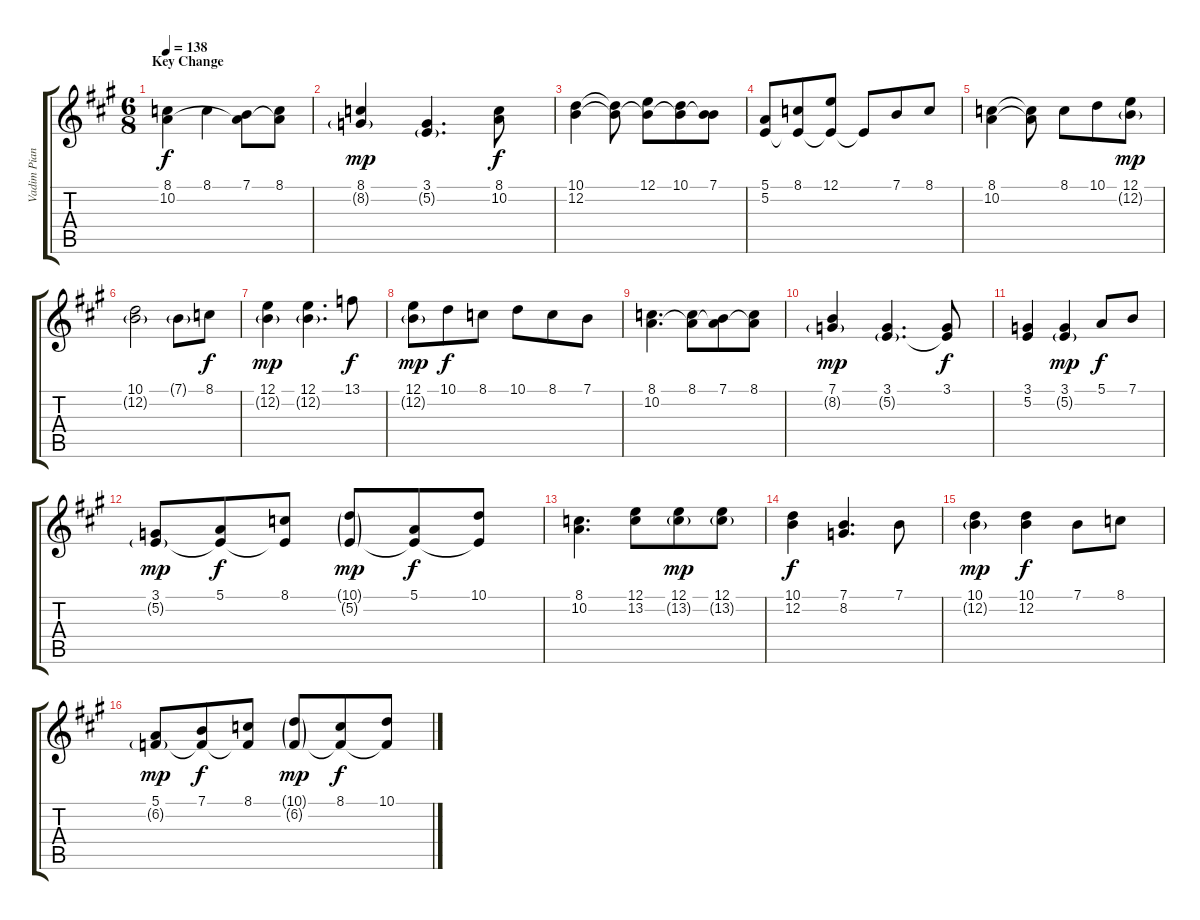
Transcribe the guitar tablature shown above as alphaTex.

\track ("Vadim Piano Treble" "Vadim Pian") {instrument acousticgrandpiano}
\staff {score tabs}
\tuning (E4 B3 G3 D3 A2 E2) {hide}
\ts (6 8)
\section ("" "Key Change")
\tempo 138
\clef g2
\ks a
(8.1 10.2).4{dy f} 8.1.4 (7.1 10.2{t}).8 (8.1 10.2{t}).8 |
(8.1 8.2{g}).4{dy mp} (3.1 5.2{g}).4{d} (8.1 10.2).8{dy f} |
(10.1 12.2).4 (10.1{t} 12.2{t}).8 (12.1 12.2{t}).8 (10.1 12.2{t}).8 (7.1 12.2{t}).8 |
(5.1 5.2).8 (8.1 5.2{t}).8 (12.1 5.2{t}).8 5.2{t}.8 7.1.8 8.1.8 |
(8.1 10.2).4 (8.1{t} 10.2{t}).8 8.1.8 10.1.8 (12.1 12.2{g}).8{dy mp} |
(10.1 12.2{g}).2 7.1{g}.8 8.1.8{dy f} |
(12.1 12.2{g}).4{dy mp} (12.1 12.2{g}).4{d} 13.1.8{dy f} |
(12.1 12.2{g}).8{dy mp} 10.1.8{dy f} 8.1.8 10.1.8 8.1.8 7.1.8 |
(8.1 10.2).4{d} (8.1 10.2{t}).8 (7.1 10.2{t}).8 (8.1 10.2{t}).8 |
(7.1 8.2{g}).4{dy mp} (3.1 5.2{g}).4{d} (3.1 5.2{t}).8{dy f} |
(3.1 5.2).4 (3.1 5.2{g}).4{dy mp} 5.1.8{dy f} 7.1.8 |
(3.1 5.2{g}).8{dy mp} (5.1 5.2{t}).8{dy f} (8.1 5.2{t}).8 (10.1{g} 5.2{g}).8{dy mp} (5.1 5.2{t}).8{dy f} (10.1 5.2{t}).8 |
(8.1 10.2).4{d} (12.1 13.2).8 (12.1 13.2{g}).8{dy mp} (12.1 13.2{g}).8 |
(10.1 12.2).4{dy f} (7.1 8.2).4{d} 7.1.8 |
(10.1 12.2{g}).4{dy mp} (10.1 12.2).4{dy f} 7.1.8 8.1.8 |
(5.1 6.2{g}).8{dy mp} (7.1 6.2{t}).8{dy f} (8.1 6.2{t}).8 (10.1{g} 6.2{g}).8{dy mp} (8.1 6.2{t}).8{dy f} (10.1 6.2{t}).8
